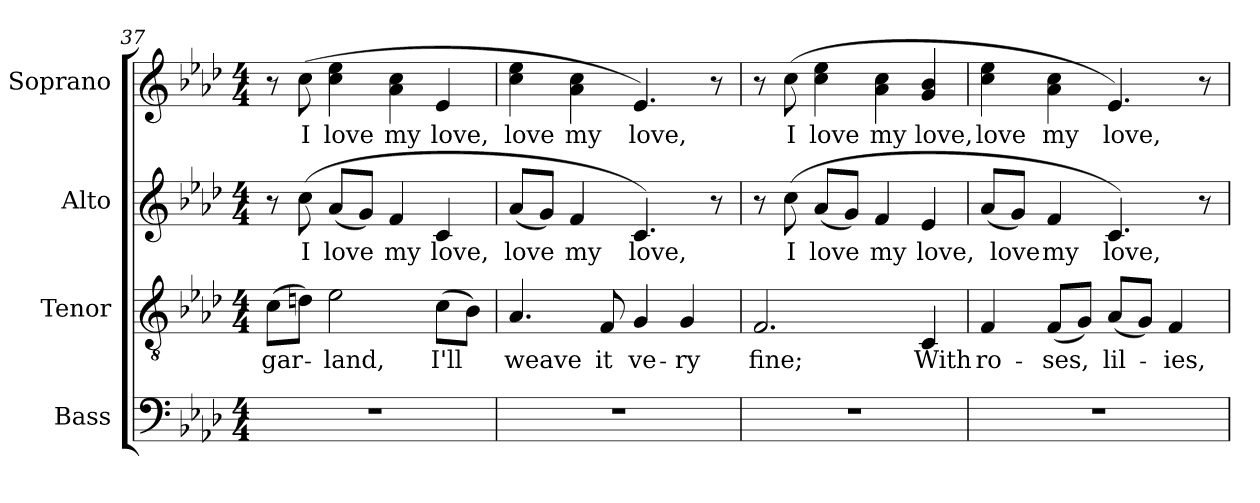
**kern	**kern	**text	**kern	**text	**kern	**text
*part4	*part3	*part3	*part2	*part2	*part1	*part1
*staff4	*staff3	*staff3	*staff2	*staff2	*staff1	*staff1
*I"Bass	*I"Tenor	*	*I"Alto	*	*I"Soprano	*
*I'B.	*I'T.	*	*I'A.	*	*I'S.	*
*clefF4	*clefGv2	*	*clefG2	*	*clefG2	*
*	*ITrd7c12	*	*	*	*	*
*k[b-e-a-d-]	*k[b-e-a-d-]	*	*k[b-e-a-d-]	*	*k[b-e-a-d-]	*
*A-:	*A-:	*	*A-:	*	*A-:	*
*M4/4	*M4/4	*	*M4/4	*	*M4/4	*
=37	=37	=37	=37	=37	=37	=37
!	!	!LO:LY:b:color=#000000	!	!	!	!
1r	(8Ci\L	gar-	8r	.	8r	.
!	!	!	!	!LO:LY:b:color=#000000	!	!
!	!	!	!	!	!	!LO:LY:b:color=#000000
.	8Dni\J)	.	(8cci\	I	(8cci\	I
!	!	!LO:LY:b:color=#000000	!	!	!	!
!	!	!	!	!LO:LY:b:color=#000000	!	!
!	!	!	!	!	!	!LO:LY:b:color=#000000
.	2E-i\	-land,	(8a-i/L	love	4cci\ 4ee-i	love
.	.	.	8gi/J)	.	.	.
!	!	!	!	!LO:LY:b:color=#000000	!	!
!	!	!	!	!	!	!LO:LY:b:color=#000000
.	.	.	4fi/	my	4a-i\ 4cci	my
!	!	!LO:LY:b:color=#000000	!	!	!	!
!	!	!	!	!LO:LY:b:color=#000000	!	!
!	!	!	!	!	!	!LO:LY:b:color=#000000
.	(8Ci\L	I'll	4ci/	love,	4e-i/	love,
.	8BB-i\J)	.	.	.	.	.
=38	=38	=38	=38	=38	=38	=38
!	!	!LO:LY:b:color=#000000	!	!	!	!
!	!	!	!	!LO:LY:b:color=#000000	!	!
!	!	!	!	!	!	!LO:LY:b:color=#000000
1r	4.AA-i/	weave	(8a-i/L	love	4cci\ 4ee-i	love
.	.	.	8gi/J)	.	.	.
!	!	!	!	!LO:LY:b:color=#000000	!	!
!	!	!	!	!	!	!LO:LY:b:color=#000000
.	.	.	4fi/	my	4a-i\ 4cci	my
!	!	!LO:LY:b:color=#000000	!	!	!	!
.	8FFi/	it	.	.	.	.
!	!	!LO:LY:b:color=#000000	!	!	!	!
!	!	!	!	!LO:LY:b:color=#000000	!	!
!	!	!	!	!	!	!LO:LY:b:color=#000000
.	4GGi/	ve-	4.ci/)	love,	4.e-i/)	love,
!	!	!LO:LY:b:color=#000000	!	!	!	!
.	4GGi/	-ry	.	.	.	.
.	.	.	8r	.	8r	.
=39	=39	=39	=39	=39	=39	=39
!	!	!LO:LY:b:color=#000000	!	!	!	!
1r	2.FFi/	fine;	8r	.	8r	.
!	!	!	!	!LO:LY:b:color=#000000	!	!
!	!	!	!	!	!	!LO:LY:b:color=#000000
.	.	.	(8cci\	I	(8cci\	I
!	!	!	!	!LO:LY:b:color=#000000	!	!
!	!	!	!	!	!	!LO:LY:b:color=#000000
.	.	.	(8a-i/L	love	4cci\ 4ee-i	love
.	.	.	8gi/J)	.	.	.
!	!	!	!	!LO:LY:b:color=#000000	!	!
!	!	!	!	!	!	!LO:LY:b:color=#000000
.	.	.	4fi/	my	4a-i\ 4cci	my
!	!	!LO:LY:b:color=#000000	!	!	!	!
!	!	!	!	!LO:LY:b:color=#000000	!	!
!	!	!	!	!	!	!LO:LY:b:color=#000000
.	4CCi/	With	4e-i/	love,	4gi/ 4b-i	love,
!!LO:LB:g=z
=40	=40	=40	=40	=40	=40	=40
!	!	!LO:LY:b:color=#000000	!	!	!	!
!	!	!	!	!	!	!LO:LY:b:color=#000000
1r	4FFi/	ro-	(8a-i/L	.	4cci\ 4ee-i	love
!	!	!	!	!LO:LY:b:color=#000000	!	!
.	.	.	8gi/J)	love	.	.
!	!	!LO:LY:b:color=#000000	!	!	!	!
!	!	!	!	!LO:LY:b:color=#000000	!	!
!	!	!	!	!	!	!LO:LY:b:color=#000000
.	(8FFi/L	-ses,	4fi/	my	4a-i\ 4cci	my
.	8GGi/J)	.	.	.	.	.
!	!	!LO:LY:b:color=#000000	!	!	!	!
!	!	!	!	!LO:LY:b:color=#000000	!	!
!	!	!	!	!	!	!LO:LY:b:color=#000000
.	(8AA-i/L	lil-	4.ci/)	love,	4.e-i/)	love,
.	8GGi/J)	.	.	.	.	.
!	!	!LO:LY:b:color=#000000	!	!	!	!
.	4FFi/	-ies,	.	.	.	.
.	.	.	8r	.	8r	.
=	=	=	=	=	=	=
*-	*-	*-	*-	*-	*-	*-
